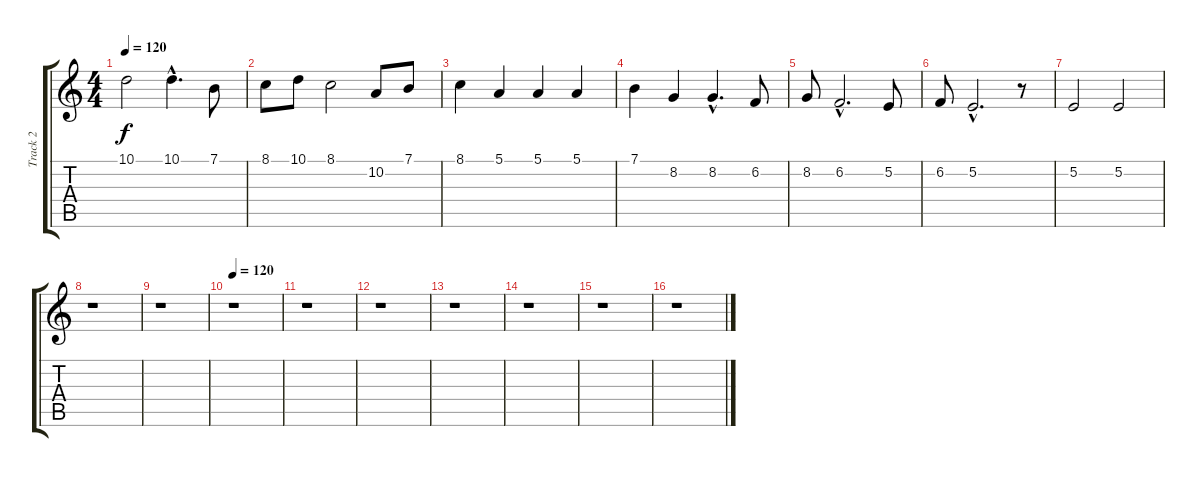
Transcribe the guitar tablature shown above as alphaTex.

\track ("Track 2" "Track 2") {instrument electricpiano1}
\staff {score tabs}
\tuning (E4 B3 G3 D3 A2 E2) {hide}
\ts (4 4)
\tempo 120
\clef g2
\ks c
10.1.2{dy f} 10.1{hac}.4{d} 7.1.8 |
8.1.8 10.1.8 8.1.2 10.2.8 7.1.8 |
8.1.4 5.1.4 5.1.4 5.1.4 |
7.1.4 8.2.4 8.2{hac}.4{d} 6.2.8 |
8.2.8 6.2{hac}.2{d} 5.2.8 |
6.2.8 5.2{hac}.2{d} r.8 |
5.2.2 5.2.2 |
r.1 |
r.1 |
\tempo 120
r.1 |
r.1 |
r.1 |
r.1 |
r.1 |
r.1 |
r.1
